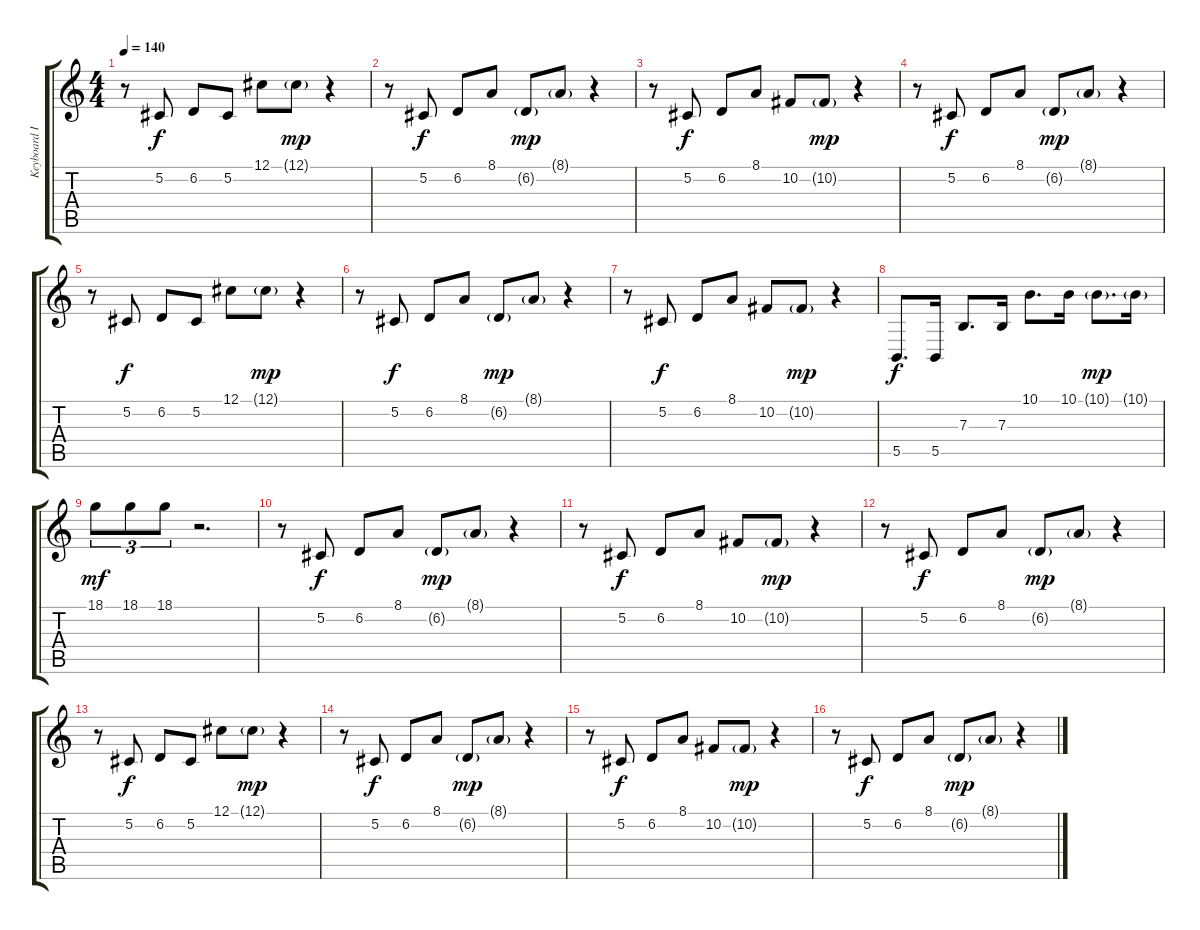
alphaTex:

\track ("Keyboard II" "Keyboard I") {instrument lead1square}
\staff {score tabs}
\tuning (Db4 Ab3 E3 B2 Gb2 B1) {hide}
\ts (4 4)
\tempo 140
\clef g2
\ks c
r.8{dy mp} 5.2.8{dy f} 6.2.8 5.2.8 12.1.8 12.1{g}.8{dy mp} r.4 |
r.8 5.2.8{dy f} 6.2.8 8.1.8 6.2{g}.8{dy mp} 8.1{g}.8 r.4 |
r.8 5.2.8{dy f} 6.2.8 8.1.8 10.2.8 10.2{g}.8{dy mp} r.4 |
r.8 5.2.8{dy f} 6.2.8 8.1.8 6.2{g}.8{dy mp} 8.1{g}.8 r.4 |
r.8 5.2.8{dy f} 6.2.8 5.2.8 12.1.8 12.1{g}.8{dy mp} r.4 |
r.8 5.2.8{dy f} 6.2.8 8.1.8 6.2{g}.8{dy mp} 8.1{g}.8 r.4 |
r.8 5.2.8{dy f} 6.2.8 8.1.8 10.2.8 10.2{g}.8{dy mp} r.4 |
5.5.8{d dy f} 5.5.16 7.3.8{d} 7.3.16 10.1.8{d} 10.1.16 10.1{g}.8{d dy mp} 10.1{g}.16 |
18.1.8{tu (3 2) dy mf} 18.1.8{tu (3 2)} 18.1.8{tu (3 2)} r.2{d} |
r.8 5.2.8{dy f} 6.2.8 8.1.8 6.2{g}.8{dy mp} 8.1{g}.8 r.4 |
r.8 5.2.8{dy f} 6.2.8 8.1.8 10.2.8 10.2{g}.8{dy mp} r.4 |
r.8 5.2.8{dy f} 6.2.8 8.1.8 6.2{g}.8{dy mp} 8.1{g}.8 r.4 |
r.8 5.2.8{dy f} 6.2.8 5.2.8 12.1.8 12.1{g}.8{dy mp} r.4 |
r.8 5.2.8{dy f} 6.2.8 8.1.8 6.2{g}.8{dy mp} 8.1{g}.8 r.4 |
r.8 5.2.8{dy f} 6.2.8 8.1.8 10.2.8 10.2{g}.8{dy mp} r.4 |
r.8 5.2.8{dy f} 6.2.8 8.1.8 6.2{g}.8{dy mp} 8.1{g}.8 r.4
